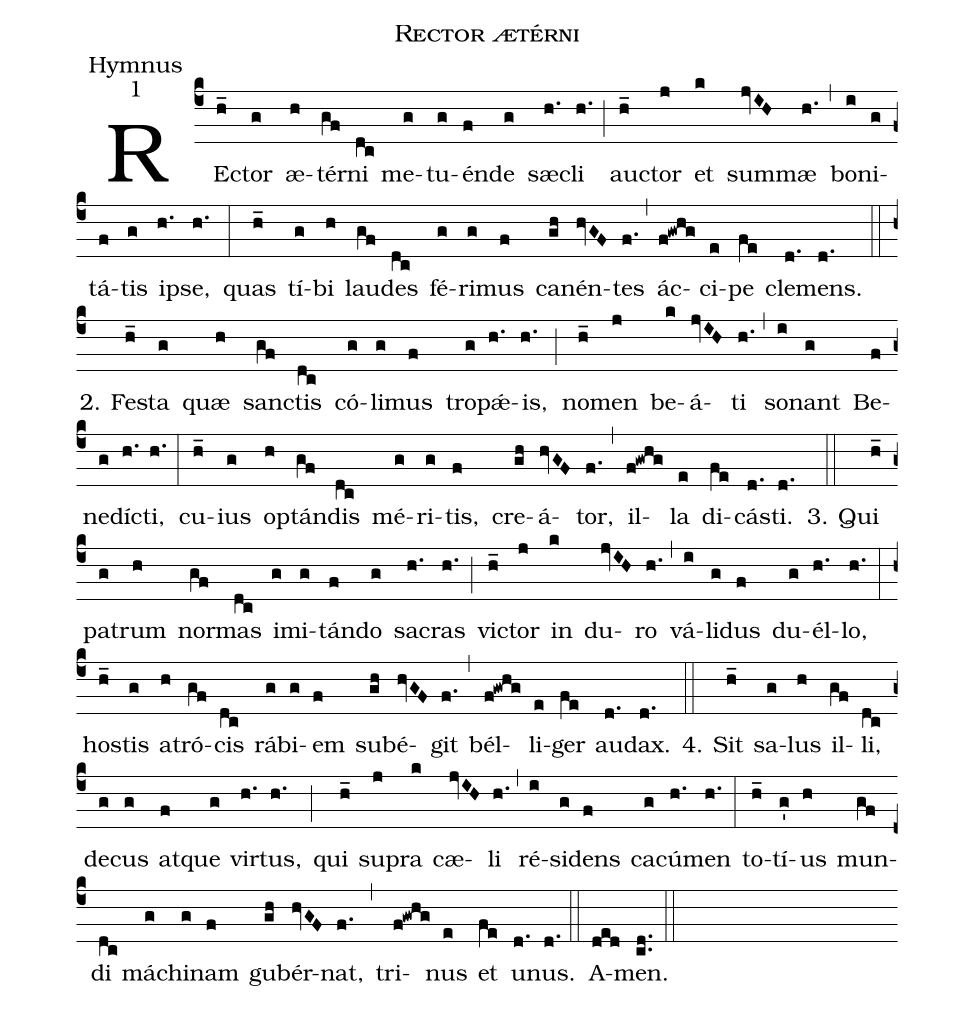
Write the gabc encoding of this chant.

name:Rector ætérni;
office-part:Hymnus;
mode:1;
%%
(c4)REc(h_)tor(g) æ(h)tér(gf)ni(dc) me(g)tu(g)én(f)de(g) sæ(h.)cli(h.) (;) auc(h_)tor(j) et(k) sum(jvIH)mæ(h.) (,) bo(i)ni(g)tá(f)tis(g) ip(h.)se,(h.) (:) quas(h_) tí(g)bi(h) lau(gf)des(dc) fé(g)ri(g)mus(f) ca(gh)nén(hvGF)tes(f.) (,) ác(f!gwhg)ci(e)pe(fe) cle(d.)mens.(d.) (::)
2. Fe(h_)sta(g) quæ(h) sanc(gf)tis(dc) có(g)li(g)mus(f) tro(g)p<sp>'ae</sp>(h.)is,(h.) (;) no(h_)men(j) be(k)á(jvIH)ti(h.)  (,) so(i)nant(g) Be(f)ne(g)díc(h.)ti,(h.) (:) cu(h_)ius(g) op(h)tán(gf)dis(dc) mé(g)ri(g)tis,(f) cre(gh)á(hvGF)tor,(f.) (,) il(f!gwhg)la(e) di(fe)cás(d.)ti.(d.) (::)
3. Qui(h_) pa(g)trum(h) nor(gf)mas(dc) i(g)mi(g)tán(f)do(g) sac(h.)ras(h.) (;) vic(h_)tor(j) in(k) du(jvIH)ro(h.)  (,) vá(i)li(g)dus(f) du(g)él(h.)lo,(h.) (:) hos(h_)tis(g) a(h)tró(gf)cis(dc) rá(g)bi(g)em(f) sub(gh)é(hvGF)git(f.) (,) bél(f!gwhg)li(e)ger(fe) au(d.)dax.(d.) (::)
4. Sit(h_) sa(g)lus(h) il(gf)li,(dc) de(g)cus(g) at(f)que(g) vir(h.)tus,(h.) (;) qui(h_) su(j)pra(k) cæ(jvIH)li(h.) (,) ré(i)si(g)dens(f) ca(g)cú(h.)men(h.) (:) to(h_)tí(g')us(h) mun(gf)di(dc) má(g)chi(g)nam(f) gu(gh)bér(hvGF)nat,(f.) (,) tri(f!gwhg)nus(e) et(fe) u(d.)nus.(d.) (::)
A(ded)men.(cd..) (::)
